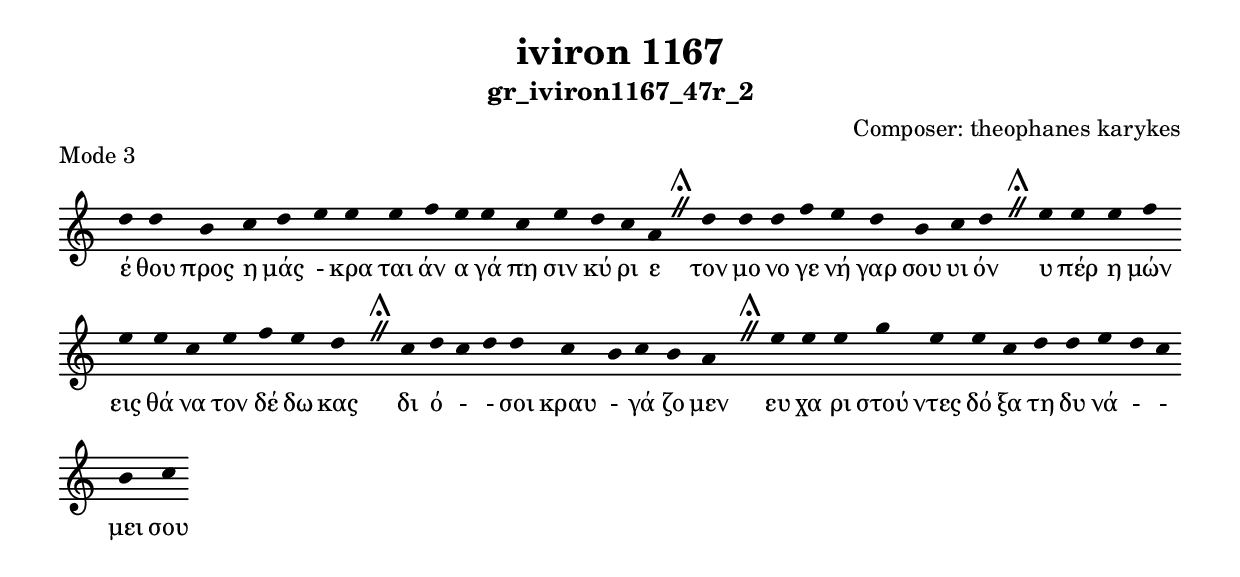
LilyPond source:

\include "gregorian.ly"

	\header {
 	  title = "iviron 1167"
	  subtitle = "gr_iviron1167_47r_2"
	  composer = "Composer: theophanes karykes"
	  piece = "Mode 3"
	}

	chant = {
	  d''4 d''4 b'4 c''4 d''4 e''4 e''4 e''4 f''4 e''4 e''4 c''4 e''4 d''4 c''4 a'4 \divisioMaior
 d''4 d''4 d''4 f''4 e''4 d''4 b'4 c''4 d''4 \divisioMaior
 e''4 e''4 e''4 f''4 e''4 e''4 c''4 e''4 f''4 e''4 d''4 \divisioMaior
 c''4 d''4 c''4 d''4 d''4 c''4 b'4 c''4 b'4 a'4 \divisioMaior
 e''4 e''4 e''4 g''4 e''4 e''4 c''4 d''4 d''4 e''4 d''4 c''4 b'4 c''4\finalis
	}

	verba = \lyricmode {έ θου προς η μάς - κρα ται άν α γά πη σιν κύ ρι ε 
τον μο νο γε νή γαρ σου υι όν 
υ πέρ η μών εις θά να τον δέ δω κας 
δι ό -  - σοι κραυ - γά ζο μεν 
ευ χα ρι στού ντες δό ξα τη δυ νά -  - μει σου 
	}


	\score {
	  \new Staff <<
	  \new Voice = "melody" \chant
	  \new Lyrics = "one" \lyricsto melody \verba
	  >>
	  \layout {
	    \context {
	      \Staff
	      \remove "Time_signature_engraver"
	      \remove "Bar_engraver"
	    }
	    \context {
	      \Voice
	      \remove "Stem_engraver"
	    }
	  }
	}